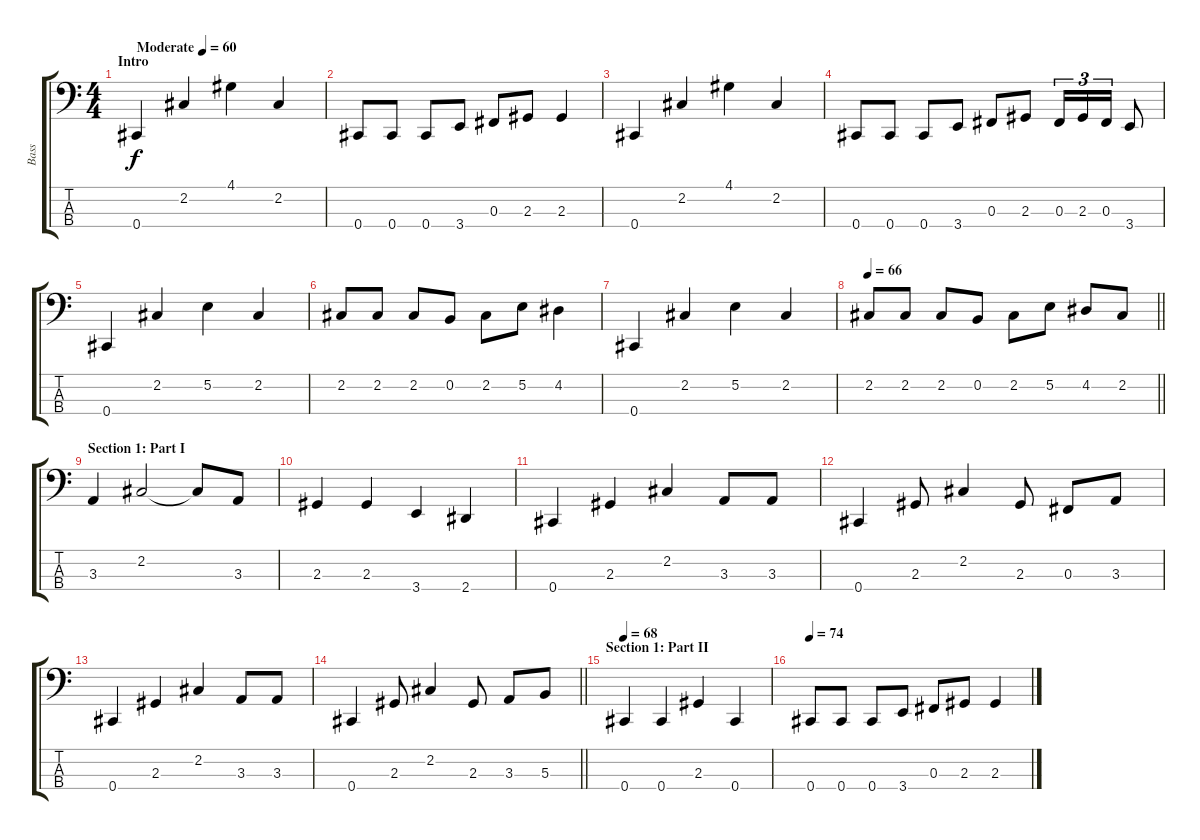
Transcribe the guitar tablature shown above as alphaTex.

\track ("Bass" "Bass") {instrument electricbasspick}
\staff {score tabs}
\tuning (E2 B1 Gb1 Db1) {hide}
\ts (4 4)
\section ("" "Intro")
\tempo (60 "Moderate")
\clef f4
\ks c
0.4.4{dy f instrument electricbasspick} 2.2.4 4.1.4 2.2.4 |
0.4.8 0.4.8 0.4.8 3.4.8 0.3.8 2.3.8 2.3.4 |
0.4.4 2.2.4 4.1.4 2.2.4 |
0.4.8 0.4.8 0.4.8 3.4.8 0.3.8 2.3.8 0.3.16{tu (3 2)} 2.3.16{tu (3 2)} 0.3.16{tu (3 2)} 3.4.8 |
0.4.4 2.2.4 5.2.4 2.2.4 |
2.2.8 2.2.8 2.2.8 0.2.8 2.2.8 5.2.8 4.2.4 |
0.4.4 2.2.4 5.2.4 2.2.4 |
\tempo 66
\barLineRight lightlight
2.2.8 2.2.8 2.2.8 0.2.8 2.2.8 5.2.8 4.2.8 2.2.8 |
\section ("" "Section 1: Part I")
3.3.4 2.2.2 2.2{t}.8 3.3.8 |
2.3.4 2.3.4 3.4.4 2.4.4 |
0.4.4 2.3.4 2.2.4 3.3.8 3.3.8 |
0.4.4 2.3.8 2.2.4 2.3.8 0.3.8 3.3.8 |
0.4.4 2.3.4 2.2.4 3.3.8 3.3.8 |
\barLineRight lightlight
0.4.4 2.3.8 2.2.4 2.3.8 3.3.8 5.3.8 |
\section ("" "Section 1: Part II")
\tempo 68
0.4.4 0.4.4 2.3.4 0.4.4 |
\tempo 74
0.4.8 0.4.8 0.4.8 3.4.8 0.3.8 2.3.8 2.3.4
